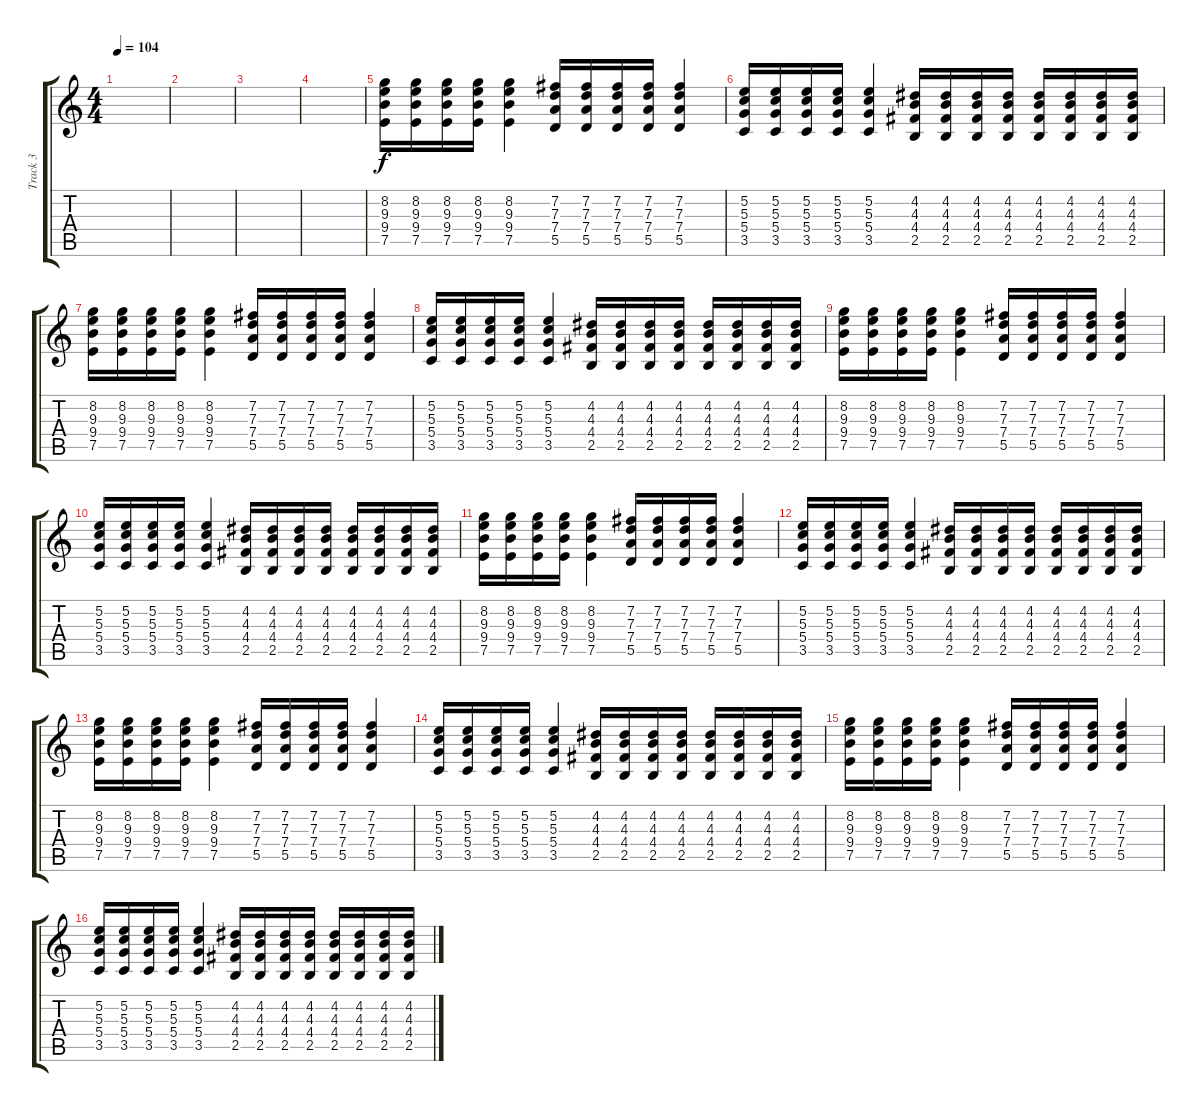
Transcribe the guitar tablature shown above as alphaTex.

\track ("Track 3" "Track 3") {instrument distortionguitar}
\staff {score tabs}
\tuning (E4 B3 G3 D3 A2 D2) {hide}
\ts (4 4)
\tempo 104
\clef g2
\ks c
|
|
|
|
(8.2 9.3 9.4 7.5).16 (8.2 9.3 9.4 7.5).16 (8.2 9.3 9.4 7.5).16 (8.2 9.3 9.4 7.5).16 (8.2 9.3 9.4 7.5).4 (7.2 7.3 7.4 5.5).16 (7.2 7.3 7.4 5.5).16 (7.2 7.3 7.4 5.5).16 (7.2 7.3 7.4 5.5).16 (7.2 7.3 7.4 5.5).4 |
(5.2 5.3 5.4 3.5).16 (5.2 5.3 5.4 3.5).16 (5.2 5.3 5.4 3.5).16 (5.2 5.3 5.4 3.5).16 (5.2 5.3 5.4 3.5).4 (4.2 4.3 4.4 2.5).16 (4.2 4.3 4.4 2.5).16 (4.2 4.3 4.4 2.5).16 (4.2 4.3 4.4 2.5).16 (4.2 4.3 4.4 2.5).16 (4.2 4.3 4.4 2.5).16 (4.2 4.3 4.4 2.5).16 (4.2 4.3 4.4 2.5).16 |
(8.2 9.3 9.4 7.5).16 (8.2 9.3 9.4 7.5).16 (8.2 9.3 9.4 7.5).16 (8.2 9.3 9.4 7.5).16 (8.2 9.3 9.4 7.5).4 (7.2 7.3 7.4 5.5).16 (7.2 7.3 7.4 5.5).16 (7.2 7.3 7.4 5.5).16 (7.2 7.3 7.4 5.5).16 (7.2 7.3 7.4 5.5).4 |
(5.2 5.3 5.4 3.5).16 (5.2 5.3 5.4 3.5).16 (5.2 5.3 5.4 3.5).16 (5.2 5.3 5.4 3.5).16 (5.2 5.3 5.4 3.5).4 (4.2 4.3 4.4 2.5).16 (4.2 4.3 4.4 2.5).16 (4.2 4.3 4.4 2.5).16 (4.2 4.3 4.4 2.5).16 (4.2 4.3 4.4 2.5).16 (4.2 4.3 4.4 2.5).16 (4.2 4.3 4.4 2.5).16 (4.2 4.3 4.4 2.5).16 |
(8.2 9.3 9.4 7.5).16 (8.2 9.3 9.4 7.5).16 (8.2 9.3 9.4 7.5).16 (8.2 9.3 9.4 7.5).16 (8.2 9.3 9.4 7.5).4 (7.2 7.3 7.4 5.5).16 (7.2 7.3 7.4 5.5).16 (7.2 7.3 7.4 5.5).16 (7.2 7.3 7.4 5.5).16 (7.2 7.3 7.4 5.5).4 |
(5.2 5.3 5.4 3.5).16 (5.2 5.3 5.4 3.5).16 (5.2 5.3 5.4 3.5).16 (5.2 5.3 5.4 3.5).16 (5.2 5.3 5.4 3.5).4 (4.2 4.3 4.4 2.5).16 (4.2 4.3 4.4 2.5).16 (4.2 4.3 4.4 2.5).16 (4.2 4.3 4.4 2.5).16 (4.2 4.3 4.4 2.5).16 (4.2 4.3 4.4 2.5).16 (4.2 4.3 4.4 2.5).16 (4.2 4.3 4.4 2.5).16 |
(8.2 9.3 9.4 7.5).16 (8.2 9.3 9.4 7.5).16 (8.2 9.3 9.4 7.5).16 (8.2 9.3 9.4 7.5).16 (8.2 9.3 9.4 7.5).4 (7.2 7.3 7.4 5.5).16 (7.2 7.3 7.4 5.5).16 (7.2 7.3 7.4 5.5).16 (7.2 7.3 7.4 5.5).16 (7.2 7.3 7.4 5.5).4 |
(5.2 5.3 5.4 3.5).16 (5.2 5.3 5.4 3.5).16 (5.2 5.3 5.4 3.5).16 (5.2 5.3 5.4 3.5).16 (5.2 5.3 5.4 3.5).4 (4.2 4.3 4.4 2.5).16 (4.2 4.3 4.4 2.5).16 (4.2 4.3 4.4 2.5).16 (4.2 4.3 4.4 2.5).16 (4.2 4.3 4.4 2.5).16 (4.2 4.3 4.4 2.5).16 (4.2 4.3 4.4 2.5).16 (4.2 4.3 4.4 2.5).16 |
(8.2 9.3 9.4 7.5).16 (8.2 9.3 9.4 7.5).16 (8.2 9.3 9.4 7.5).16 (8.2 9.3 9.4 7.5).16 (8.2 9.3 9.4 7.5).4 (7.2 7.3 7.4 5.5).16 (7.2 7.3 7.4 5.5).16 (7.2 7.3 7.4 5.5).16 (7.2 7.3 7.4 5.5).16 (7.2 7.3 7.4 5.5).4 |
(5.2 5.3 5.4 3.5).16 (5.2 5.3 5.4 3.5).16 (5.2 5.3 5.4 3.5).16 (5.2 5.3 5.4 3.5).16 (5.2 5.3 5.4 3.5).4 (4.2 4.3 4.4 2.5).16 (4.2 4.3 4.4 2.5).16 (4.2 4.3 4.4 2.5).16 (4.2 4.3 4.4 2.5).16 (4.2 4.3 4.4 2.5).16 (4.2 4.3 4.4 2.5).16 (4.2 4.3 4.4 2.5).16 (4.2 4.3 4.4 2.5).16 |
(8.2 9.3 9.4 7.5).16 (8.2 9.3 9.4 7.5).16 (8.2 9.3 9.4 7.5).16 (8.2 9.3 9.4 7.5).16 (8.2 9.3 9.4 7.5).4 (7.2 7.3 7.4 5.5).16 (7.2 7.3 7.4 5.5).16 (7.2 7.3 7.4 5.5).16 (7.2 7.3 7.4 5.5).16 (7.2 7.3 7.4 5.5).4 |
(5.2 5.3 5.4 3.5).16 (5.2 5.3 5.4 3.5).16 (5.2 5.3 5.4 3.5).16 (5.2 5.3 5.4 3.5).16 (5.2 5.3 5.4 3.5).4 (4.2 4.3 4.4 2.5).16 (4.2 4.3 4.4 2.5).16 (4.2 4.3 4.4 2.5).16 (4.2 4.3 4.4 2.5).16 (4.2 4.3 4.4 2.5).16 (4.2 4.3 4.4 2.5).16 (4.2 4.3 4.4 2.5).16 (4.2 4.3 4.4 2.5).16
